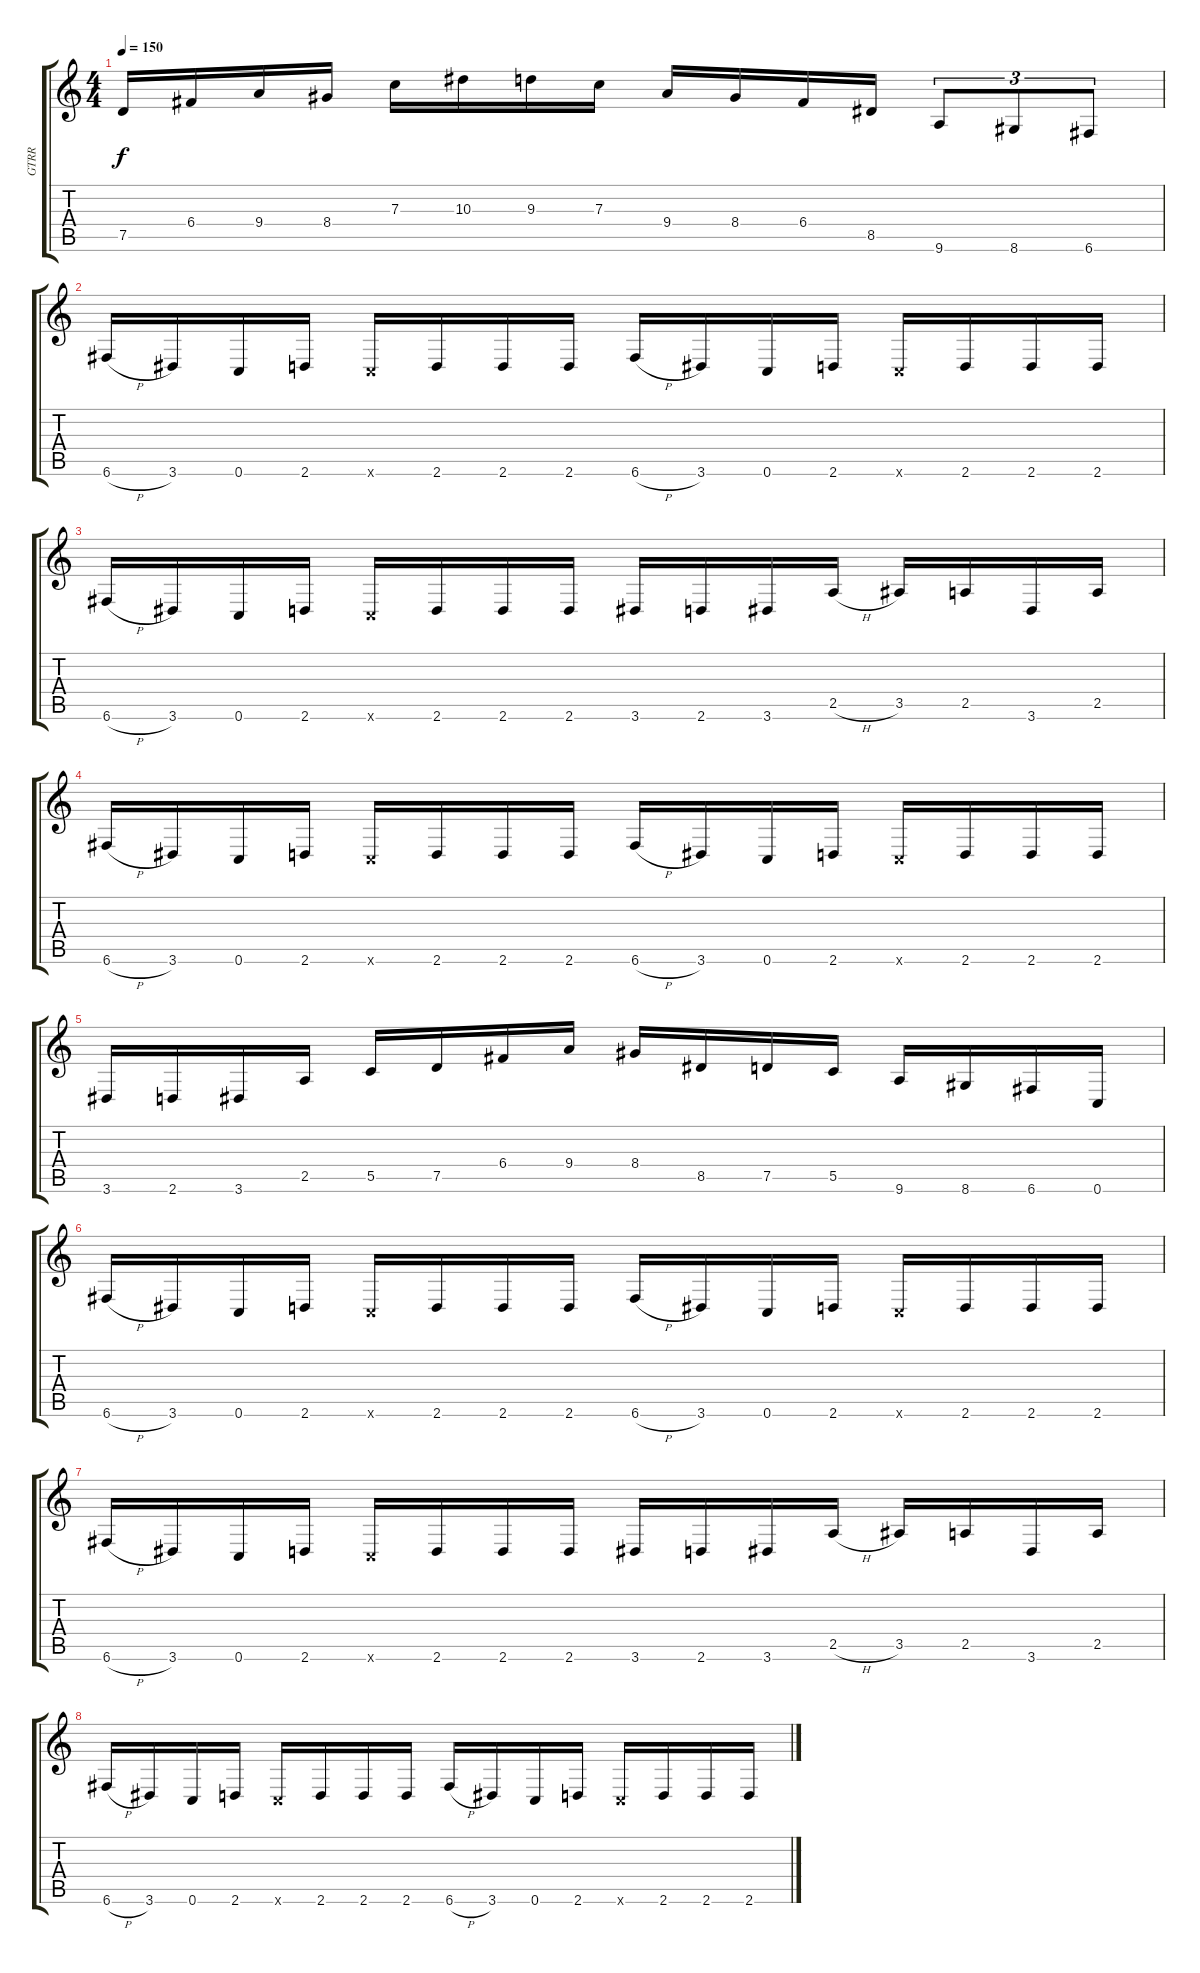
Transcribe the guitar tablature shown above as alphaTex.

\track ("GTRR" "GTRR") {instrument distortionguitar}
\staff {score tabs}
\tuning (D4 A3 F3 C3 G2 C2) {hide}
\ts (4 4)
\tempo 150
\clef g2
\ks c
7.5.16{dy f} 6.4.16 9.4.16 8.4.16 7.3.16 10.3.16 9.3.16 7.3.16 9.4.16 8.4.16 6.4.16 8.5.16 9.6.8{tu (3 2)} 8.6.8{tu (3 2)} 6.6.8{tu (3 2)} |
6.6{h}.16 3.6.16 0.6.16 2.6.16 0.6{x}.16 2.6.16 2.6.16 2.6.16 6.6{h}.16 3.6.16 0.6.16 2.6.16 0.6{x}.16 2.6.16 2.6.16 2.6.16 |
6.6{h}.16 3.6.16 0.6.16 2.6.16 0.6{x}.16 2.6.16 2.6.16 2.6.16 3.6.16 2.6.16 3.6.16 2.5{h}.16 3.5.16 2.5.16 3.6.16 2.5.16 |
6.6{h}.16 3.6.16 0.6.16 2.6.16 0.6{x}.16 2.6.16 2.6.16 2.6.16 6.6{h}.16 3.6.16 0.6.16 2.6.16 0.6{x}.16 2.6.16 2.6.16 2.6.16 |
3.6.16 2.6.16 3.6.16 2.5.16 5.5.16 7.5.16 6.4.16 9.4.16 8.4.16 8.5.16 7.5.16 5.5.16 9.6.16 8.6.16 6.6.16 0.6.16 |
6.6{h}.16 3.6.16 0.6.16 2.6.16 0.6{x}.16 2.6.16 2.6.16 2.6.16 6.6{h}.16 3.6.16 0.6.16 2.6.16 0.6{x}.16 2.6.16 2.6.16 2.6.16 |
6.6{h}.16 3.6.16 0.6.16 2.6.16 0.6{x}.16 2.6.16 2.6.16 2.6.16 3.6.16 2.6.16 3.6.16 2.5{h}.16 3.5.16 2.5.16 3.6.16 2.5.16 |
6.6{h}.16 3.6.16 0.6.16 2.6.16 0.6{x}.16 2.6.16 2.6.16 2.6.16 6.6{h}.16 3.6.16 0.6.16 2.6.16 0.6{x}.16 2.6.16 2.6.16 2.6.16
